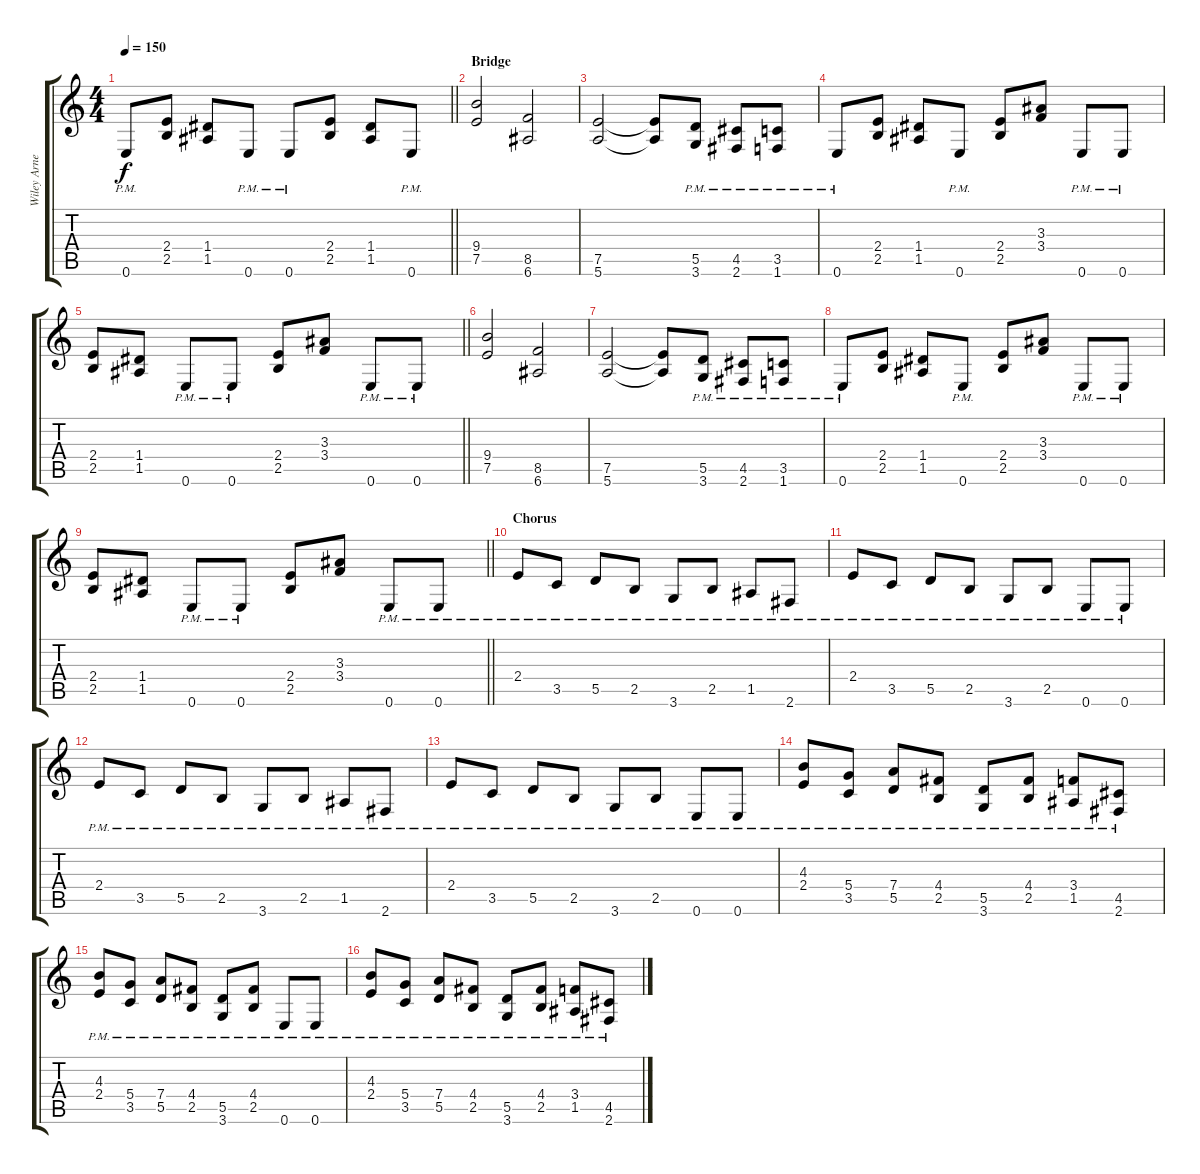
\track ("Wiley Arnett" "Wiley Arne") {instrument overdrivenguitar}
\staff {score tabs}
\tuning (E4 B3 G3 D3 A2 E2) {hide}
\ts (4 4)
\tempo 150
\clef g2
\barLineRight lightlight
\ks c
0.6{pm}.8{dy f} (2.4 2.5).8 (1.4 1.5).8 0.6{pm}.8 0.6{pm}.8 (2.4 2.5).8 (1.4 1.5).8 0.6{pm}.8 |
\section ("" "Bridge")
(9.4 7.5).2 (8.5 6.6).2 |
(7.5 5.6).2 (7.5{t} 5.6{t}).8 (5.5{pm} 3.6{pm}).8 (4.5{pm} 2.6{pm}).8 (3.5{pm} 1.6{pm}).8 |
0.6{pm}.8 (2.4 2.5).8 (1.4 1.5).8 0.6{pm}.8 (2.4 2.5).8 (3.3 3.4).8 0.6{pm}.8 0.6{pm}.8 |
\barLineRight lightlight
(2.4 2.5).8 (1.4 1.5).8 0.6{pm}.8 0.6{pm}.8 (2.4 2.5).8 (3.3 3.4).8 0.6{pm}.8 0.6{pm}.8 |
(9.4 7.5).2 (8.5 6.6).2 |
(7.5 5.6).2 (7.5{t} 5.6{t}).8 (5.5{pm} 3.6{pm}).8 (4.5{pm} 2.6{pm}).8 (3.5{pm} 1.6{pm}).8 |
0.6{pm}.8 (2.4 2.5).8 (1.4 1.5).8 0.6{pm}.8 (2.4 2.5).8 (3.3 3.4).8 0.6{pm}.8 0.6{pm}.8 |
\barLineRight lightlight
(2.4 2.5).8 (1.4 1.5).8 0.6{pm}.8 0.6{pm}.8 (2.4 2.5).8 (3.3 3.4).8 0.6{pm}.8 0.6{pm}.8 |
\section ("" "Chorus")
2.4{pm}.8 3.5{pm}.8 5.5{pm}.8 2.5{pm}.8 3.6{pm}.8 2.5{pm}.8 1.5{pm}.8 2.6{pm}.8 |
2.4{pm}.8 3.5{pm}.8 5.5{pm}.8 2.5{pm}.8 3.6{pm}.8 2.5{pm}.8 0.6{pm}.8 0.6{pm}.8 |
2.4{pm}.8 3.5{pm}.8 5.5{pm}.8 2.5{pm}.8 3.6{pm}.8 2.5{pm}.8 1.5{pm}.8 2.6{pm}.8 |
2.4{pm}.8 3.5{pm}.8 5.5{pm}.8 2.5{pm}.8 3.6{pm}.8 2.5{pm}.8 0.6{pm}.8 0.6{pm}.8 |
(4.3{pm} 2.4{pm}).8 (5.4{pm} 3.5{pm}).8 (7.4{pm} 5.5{pm}).8 (4.4{pm} 2.5{pm}).8 (5.5{pm} 3.6{pm}).8 (4.4{pm} 2.5{pm}).8 (3.4{pm} 1.5{pm}).8 (4.5{pm} 2.6{pm}).8 |
(4.3{pm} 2.4{pm}).8 (5.4{pm} 3.5{pm}).8 (7.4{pm} 5.5{pm}).8 (4.4{pm} 2.5{pm}).8 (5.5{pm} 3.6{pm}).8 (4.4{pm} 2.5{pm}).8 0.6{pm}.8 0.6{pm}.8 |
(4.3{pm} 2.4{pm}).8 (5.4{pm} 3.5{pm}).8 (7.4{pm} 5.5{pm}).8 (4.4{pm} 2.5{pm}).8 (5.5{pm} 3.6{pm}).8 (4.4{pm} 2.5{pm}).8 (3.4{pm} 1.5{pm}).8 (4.5{pm} 2.6{pm}).8
